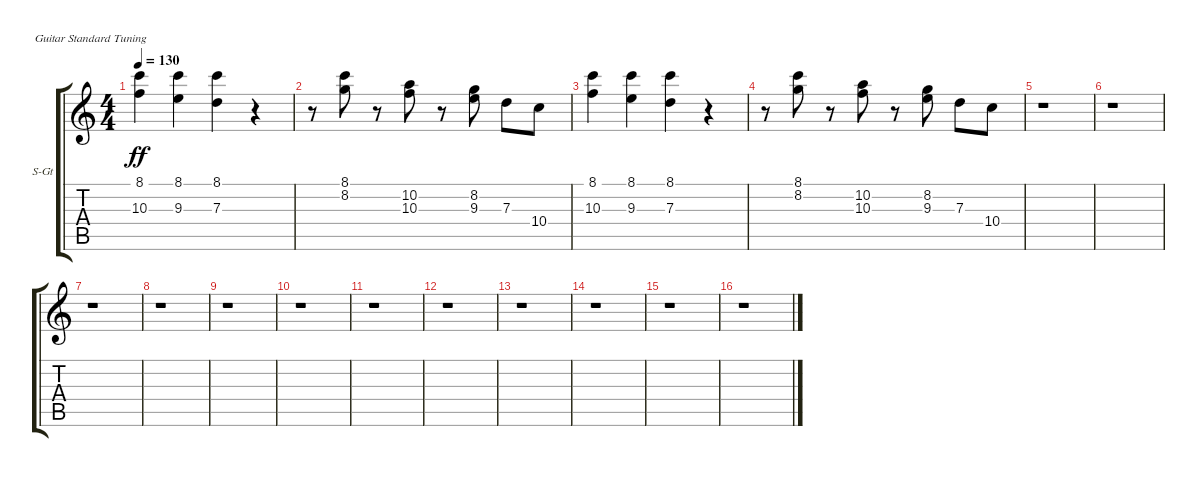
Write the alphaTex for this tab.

\defaultSystemsLayout 4
\bracketExtendMode groupsimilarinstruments
\firstSystemTrackNameOrientation horizontal
\otherSystemsTrackNameOrientation horizontal
\track ("Steel Guitar" "S-Gt") {instrument acousticguitarsteel}
\staff {score tabs}
\tuning (E4 B3 G3 D3 A2 E2)
\ts (4 4)
\tempo 130
\clef g2
\scale
0.333333
\ks c
(8.1 10.3).4{dy ff} (8.1 9.3).4 (8.1 7.3).4 r.4 |
\scale
0.333333 r.8 (8.1 8.2).8 r.8 (10.2 10.3).8 r.8 (8.2 9.3).8 7.3.8 10.4.8 |
\scale
0.333333 (8.1 10.3).4 (8.1 9.3).4 (8.1 7.3).4 r.4 |
\scale
0.333333 r.8 (8.1 8.2).8 r.8 (10.2 10.3).8 r.8 (8.2 9.3).8 7.3.8 10.4.8 |
\scale
0.333333 r.1 |
\scale
0.333333 r.1 |
\scale
0.333333 r.1 |
\scale
0.333333 r.1 |
\scale
0.333333 r.1 |
\scale
0.333333 r.1 |
\scale
0.333333 r.1 |
\scale
0.333333 r.1 |
\scale
0.333333 r.1 |
\scale
0.333333 r.1 |
\scale
0.333333 r.1 |
\scale
0.333333 r.1
